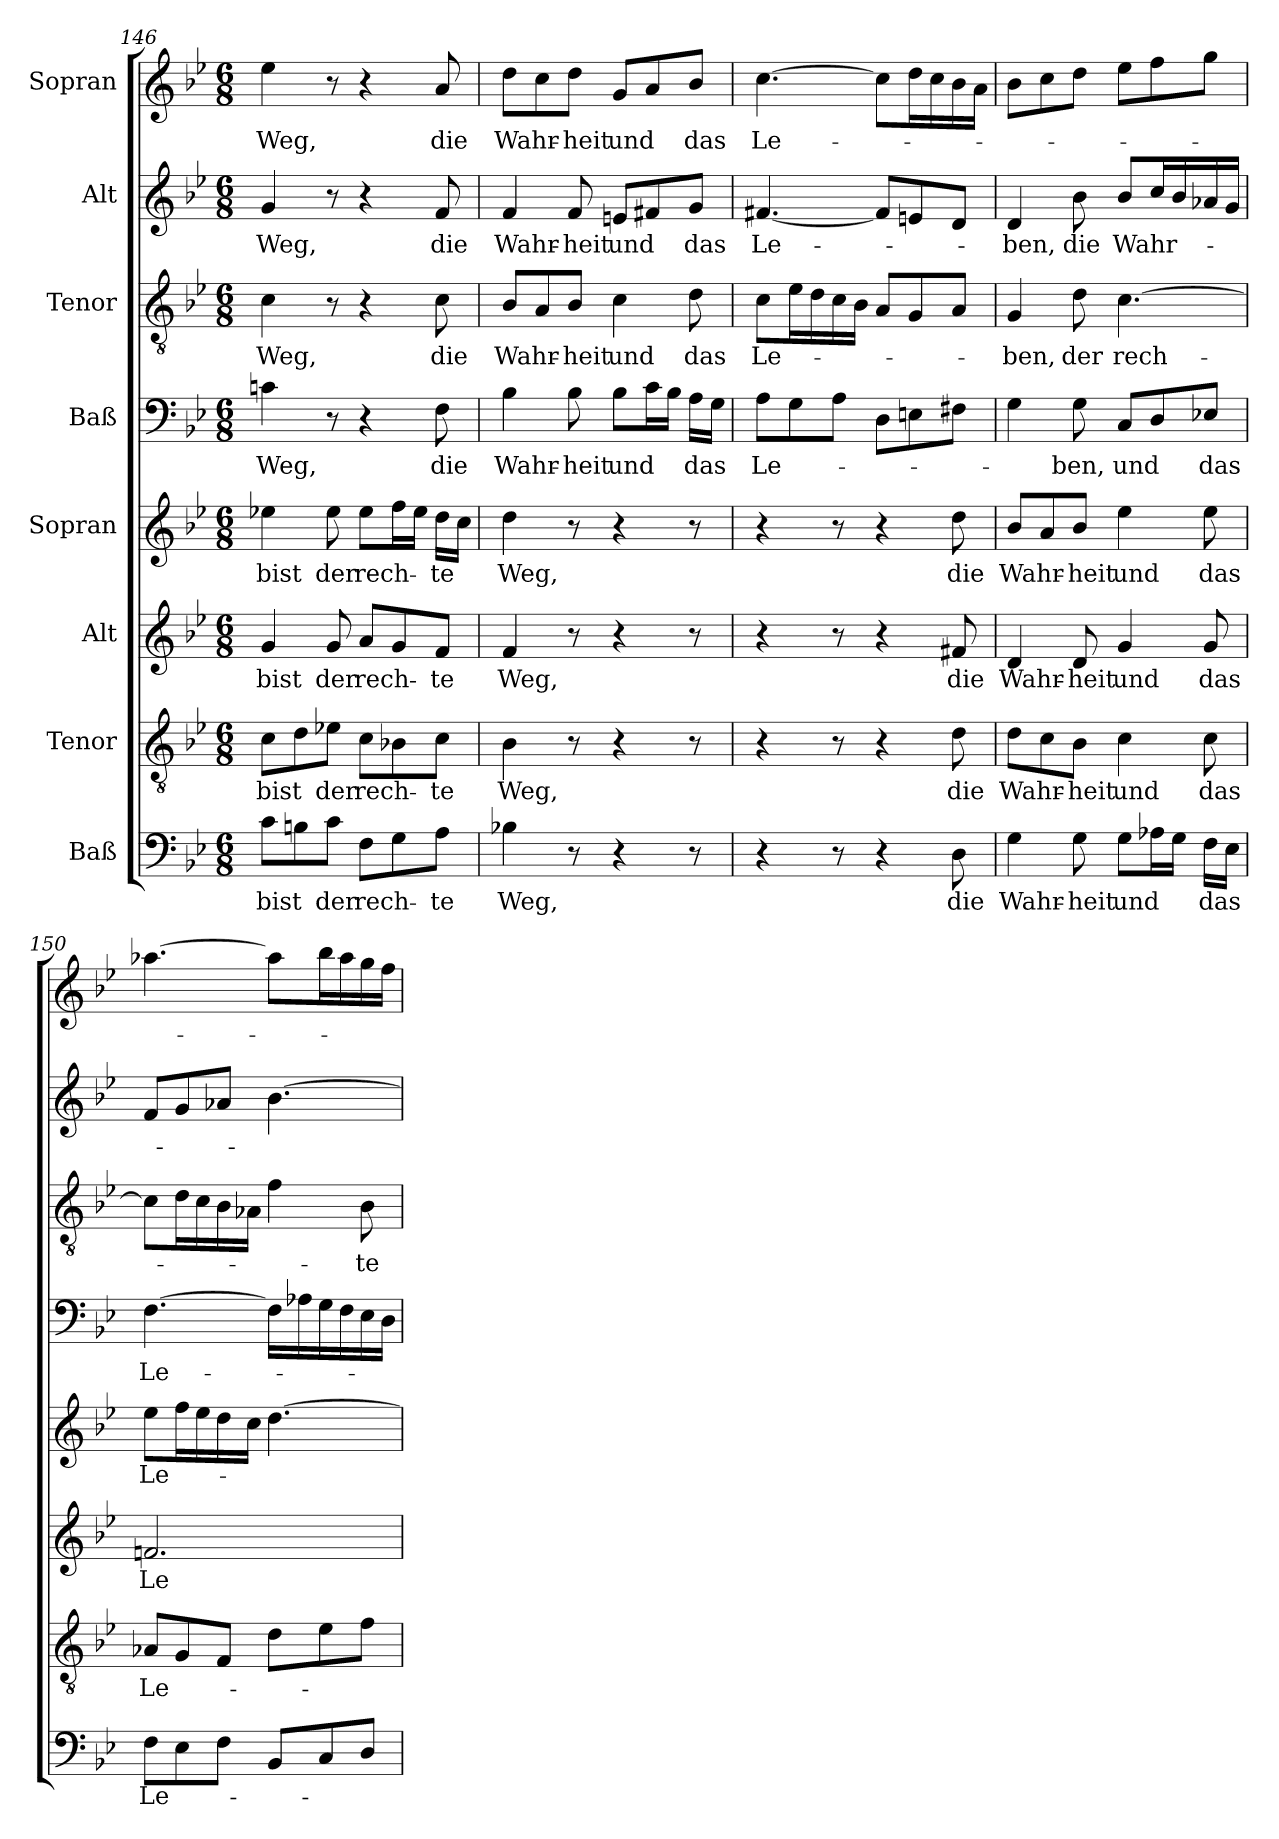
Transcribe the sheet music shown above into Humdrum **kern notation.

**kern	**text	**kern	**text	**kern	**text	**kern	**text	**kern	**text	**kern	**text	**kern	**text	**kern	**text
*part8	*part8	*part7	*part7	*part6	*part6	*part5	*part5	*part4	*part4	*part3	*part3	*part2	*part2	*part1	*part1
*staff8	*staff8	*staff7	*staff7	*staff6	*staff6	*staff5	*staff5	*staff4	*staff4	*staff3	*staff3	*staff2	*staff2	*staff1	*staff1
*I"Baß	*	*I"Tenor	*	*I"Alt	*	*I"Sopran	*	*I"Baß	*	*I"Tenor	*	*I"Alt	*	*I"Sopran	*
!!LO:PB:g=z
*clefF4	*	*clefGv2	*	*clefG2	*	*clefG2	*	*clefF4	*	*clefGv2	*	*clefG2	*	*clefG2	*
*k[b-e-]	*	*k[b-e-]	*	*k[b-e-]	*	*k[b-e-]	*	*k[b-e-]	*	*k[b-e-]	*	*k[b-e-]	*	*k[b-e-]	*
*g:	*	*g:	*	*g:	*	*g:	*	*g:	*	*g:	*	*g:	*	*g:	*
*M6/8	*	*M6/8	*	*M6/8	*	*M6/8	*	*M6/8	*	*M6/8	*	*M6/8	*	*M6/8	*
=146	=146	=146	=146	=146	=146	=146	=146	=146	=146	=146	=146	=146	=146	=146	=146
!	!LO:LY:b	!	!LO:LY:b	!	!LO:LY:b	!	!LO:LY:b	!	!LO:LY:b	!	!LO:LY:b	!	!LO:LY:b	!	!LO:LY:b
8c\L	bist	8c\L	bist	4g/	bist	4ee-X\	bist	4cn\	Weg,	4c\	Weg,	4g/	Weg,	4ee-\	Weg,
8Bn\	.	8d\	.	.	.	.	.	.	.	.	.	.	.	.	.
!	!LO:LY:b	!	!LO:LY:b	!	!LO:LY:b	!	!LO:LY:b	!	!	!	!	!	!	!	!
8c\J	der	8e-X\J	der	8g/	der	8ee-\	der	8r	.	8r	.	8r	.	8r	.
!	!LO:LY:b	!	!LO:LY:b	!	!LO:LY:b	!	!LO:LY:b	!	!	!	!	!	!	!	!
8F\L	rech-	8c\L	rech-	8a/L	rech-	8ee-\L	rech-	4r	.	4r	.	4r	.	4r	.
8G\	.	8B-X\	.	8g/	.	16ff\L	.	.	.	.	.	.	.	.	.
.	.	.	.	.	.	16ee-\JJ	.	.	.	.	.	.	.	.	.
!	!LO:LY:b	!	!LO:LY:b	!	!LO:LY:b	!	!LO:LY:b	!	!LO:LY:b	!	!LO:LY:b	!	!LO:LY:b	!	!LO:LY:b
8A\J	-te	8c\J	-te	8f/J	-te	16dd\LL	-te	8F\	die	8c\	die	8f/	die	8a/	die
.	.	.	.	.	.	16cc\JJ	.	.	.	.	.	.	.	.	.
!!LO:PB:g=z
=147	=147	=147	=147	=147	=147	=147	=147	=147	=147	=147	=147	=147	=147	=147	=147
!	!LO:LY:b	!	!LO:LY:b	!	!LO:LY:b	!	!LO:LY:b	!	!LO:LY:b	!	!LO:LY:b	!	!LO:LY:b	!	!LO:LY:b
4B-X\	Weg,	4B-\	Weg,	4f/	Weg,	4dd\	Weg,	4B-\	Wahr-	8B-/L	Wahr-	4f/	Wahr-	8dd\L	Wahr-
.	.	.	.	.	.	.	.	.	.	8A/	.	.	.	8cc\	.
!	!	!	!	!	!	!	!	!	!LO:LY:b	!	!LO:LY:b	!	!LO:LY:b	!	!LO:LY:b
8r	.	8r	.	8r	.	8r	.	8B-\	-heit	8B-/J	-heit	8f/	-heit	8dd\J	-heit
!	!	!	!	!	!	!	!	!	!LO:LY:b	!	!LO:LY:b	!	!LO:LY:b	!	!LO:LY:b
4r	.	4r	.	4r	.	4r	.	8B-\L	und	4c\	und	8en/L	und	8g/L	und
.	.	.	.	.	.	.	.	16c\L	.	.	.	8f#X/	.	8a/	.
.	.	.	.	.	.	.	.	16B-\JJ	.	.	.	.	.	.	.
!	!	!	!	!	!	!	!	!	!LO:LY:b	!	!LO:LY:b	!	!LO:LY:b	!	!LO:LY:b
8r	.	8r	.	8r	.	8r	.	16A\LL	das	8d\	das	8g/J	das	8b-/J	das
.	.	.	.	.	.	.	.	16G\JJ	.	.	.	.	.	.	.
=148	=148	=148	=148	=148	=148	=148	=148	=148	=148	=148	=148	=148	=148	=148	=148
!	!	!	!	!	!	!	!	!	!LO:LY:b	!	!LO:LY:b	!	!LO:LY:b	!	!LO:LY:b
4r	.	4r	.	4r	.	4r	.	8A\L	Le-	8c\L	Le-	[4.f#X/	Le-	[4.cc\	Le-
.	.	.	.	.	.	.	.	8G\	.	16e-\L	.	.	.	.	.
.	.	.	.	.	.	.	.	.	.	16d\	.	.	.	.	.
8r	.	8r	.	8r	.	8r	.	8A\J	.	16c\	.	.	.	.	.
.	.	.	.	.	.	.	.	.	.	16B-\JJ	.	.	.	.	.
4r	.	4r	.	4r	.	4r	.	8D\L	.	8A/L	.	8f#/L]	.	8cc\L]	.
.	.	.	.	.	.	.	.	8En\	.	8G/	.	8en/	.	16dd\L	.
.	.	.	.	.	.	.	.	.	.	.	.	.	.	16cc\	.
!	!LO:LY:b	!	!LO:LY:b	!	!LO:LY:b	!	!LO:LY:b	!	!	!	!	!	!	!	!
8D\	die	8d\	die	8f#X/	die	8dd\	die	8F#X\J	.	8A/J	.	8d/J	.	16b-\	.
.	.	.	.	.	.	.	.	.	.	.	.	.	.	16a\JJ	.
=149	=149	=149	=149	=149	=149	=149	=149	=149	=149	=149	=149	=149	=149	=149	=149
!	!LO:LY:b	!	!LO:LY:b	!	!LO:LY:b	!	!LO:LY:b	!	!	!	!LO:LY:b	!	!LO:LY:b	!	!
4G\	Wahr-	8d\L	Wahr-	4d/	Wahr-	8b-/L	Wahr-	4G\	.	4G/	-ben,	4d/	-ben,	8b-\L	.
.	.	8c\	.	.	.	8a/	.	.	.	.	.	.	.	8cc\	.
!	!LO:LY:b	!	!LO:LY:b	!	!LO:LY:b	!	!LO:LY:b	!	!LO:LY:b	!	!LO:LY:b	!	!LO:LY:b	!	!
8G\	-heit	8B-\J	-heit	8d/	-heit	8b-/J	-heit	8G\	-ben,	8d\	der	8b-\	die	8dd\J	.
!	!LO:LY:b	!	!LO:LY:b	!	!LO:LY:b	!	!LO:LY:b	!	!LO:LY:b	!	!LO:LY:b	!	!LO:LY:b	!	!
8G\L	und	4c\	und	4g/	und	4ee-\	und	8C/L	und	[4.c\	rech-	8b-/L	Wahr-	8ee-\L	.
16A-X\L	.	.	.	.	.	.	.	8D/	.	.	.	16cc/L	.	8ff\	.
16G\JJ	.	.	.	.	.	.	.	.	.	.	.	16b-/	.	.	.
!	!LO:LY:b	!	!LO:LY:b	!	!LO:LY:b	!	!LO:LY:b	!	!LO:LY:b	!	!	!	!	!	!
16F\LL	das	8c\	das	8g/	das	8ee-\	das	8E-X/J	das	.	.	16a-X/	.	8gg\J	.
16E-\JJ	.	.	.	.	.	.	.	.	.	.	.	16g/JJ	.	.	.
=150	=150	=150	=150	=150	=150	=150	=150	=150	=150	=150	=150	=150	=150	=150	=150
!	!LO:LY:b	!	!LO:LY:b	!	!LO:LY:b	!	!LO:LY:b	!	!LO:LY:b	!	!	!	!	!	!
8F\L	Le-	8A-X/L	Le-	2.fn/	Le-	8ee-\L	Le-	[4.F\	Le-	8c\L]	.	8f/L	.	[4.aa-X\	.
8E-\	.	8G/	.	.	.	16ff\L	.	.	.	16d\L	.	8g/	.	.	.
.	.	.	.	.	.	16ee-\	.	.	.	16c\	.	.	.	.	.
8F\J	.	8F/J	.	.	.	16dd\	.	.	.	16B-\	.	8a-X/J	.	.	.
.	.	.	.	.	.	16cc\JJ	.	.	.	16A-X\JJ	.	.	.	.	.
8BB-/L	.	8d\L	.	.	.	[4.dd\	.	16F\LL]	.	4f\	.	[4.b-\	.	8aa-\L]	.
.	.	.	.	.	.	.	.	16A-X\	.	.	.	.	.	.	.
8C/	.	8e-\	.	.	.	.	.	16G\	.	.	.	.	.	16bb-\L	.
.	.	.	.	.	.	.	.	16F\	.	.	.	.	.	16aa-\	.
!	!	!	!	!	!	!	!	!	!	!	!LO:LY:b	!	!	!	!
8D/J	.	8f\J	.	.	.	.	.	16E-\	.	8B-\	-te	.	.	16gg\	.
.	.	.	.	.	.	.	.	16D\JJ	.	.	.	.	.	16ff\JJ	.
=	=	=	=	=	=	=	=	=	=	=	=	=	=	=	=
*-	*-	*-	*-	*-	*-	*-	*-	*-	*-	*-	*-	*-	*-	*-	*-
